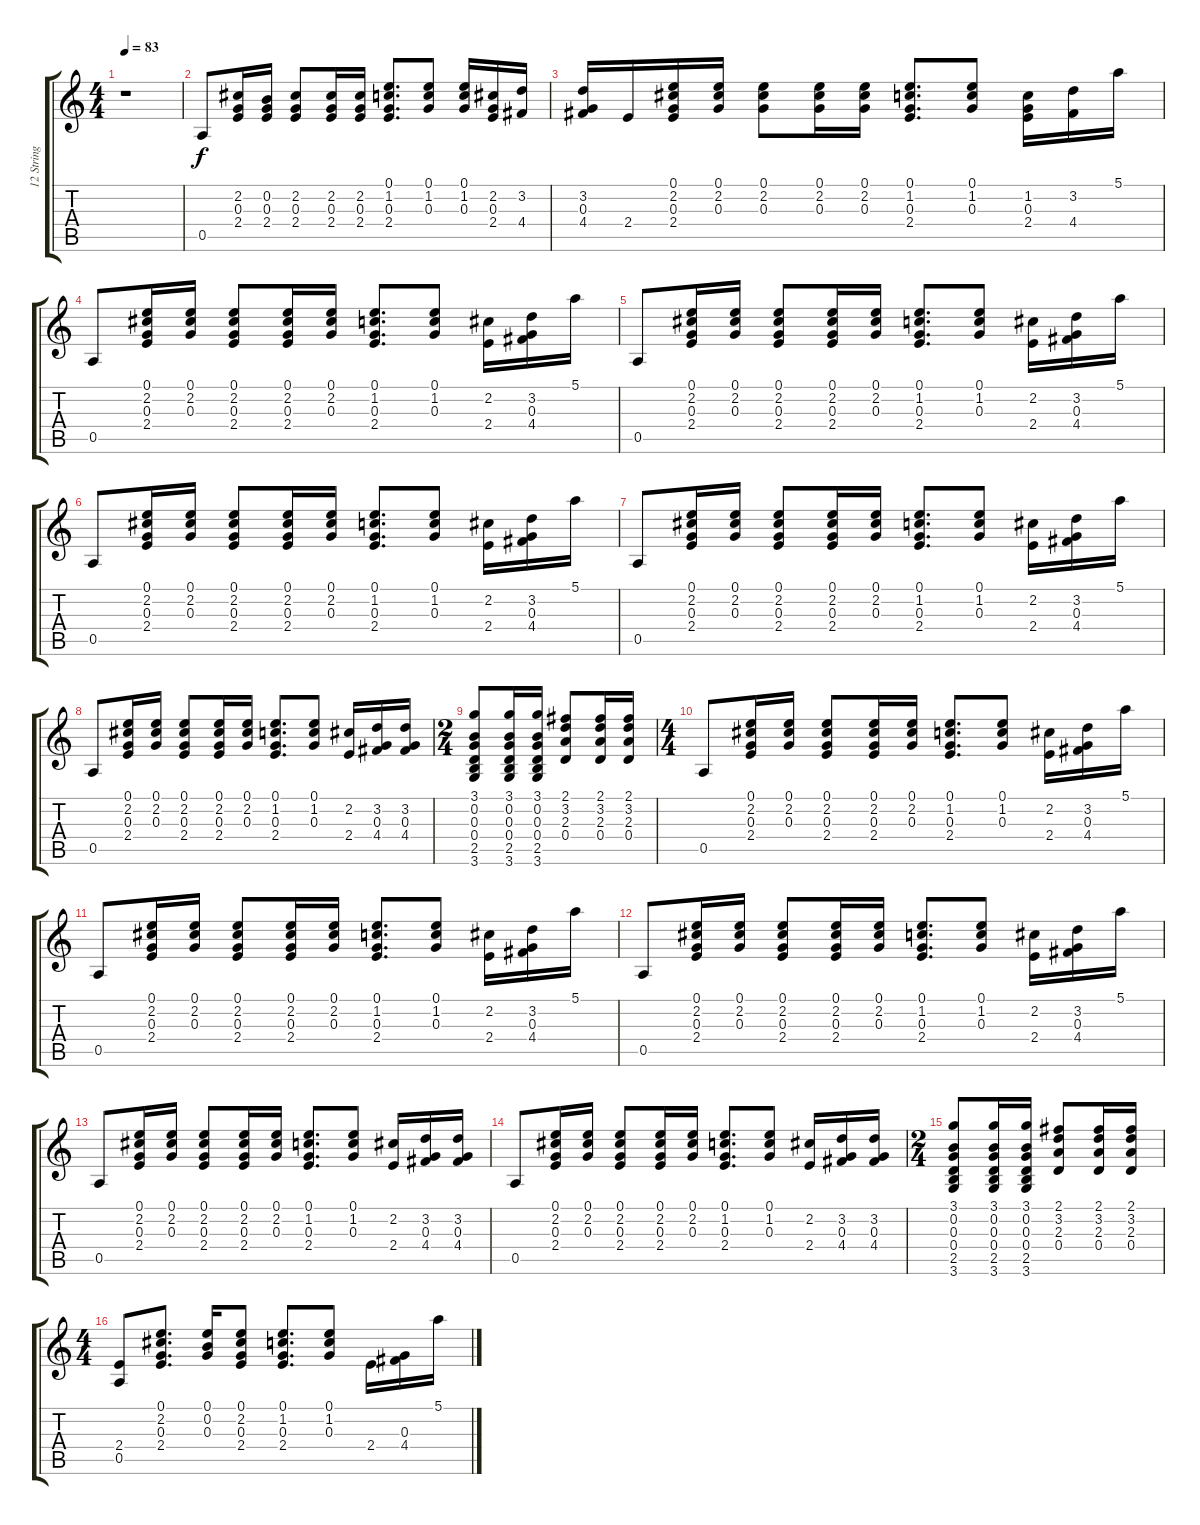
\track ("12 String" "12 String") {instrument acousticguitarsteel}
\staff {score tabs}
\tuning (E4 B3 G3 D3 A2 E2) {hide}
\ts (4 4)
\tempo 83
\clef g2
\ks c
r.1{dy f instrument acousticguitarsteel} |
0.5.8 (2.2 0.3 2.4).16 (0.2 0.3 2.4).16 (2.2 0.3 2.4).8 (2.2 0.3 2.4).16 (2.2 0.3 2.4).16 (0.1 1.2 0.3 2.4).8{d} (0.1 1.2 0.3).8 (0.1 1.2 0.3).16 (2.2 0.3 2.4).16 (3.2 4.4).16 |
(3.2 0.3 4.4).16 2.4.16 (0.1 2.2 0.3 2.4).16 (0.1 2.2 0.3).16 (0.1 2.2 0.3).8 (0.1 2.2 0.3).16 (0.1 2.2 0.3).16 (0.1 1.2 0.3 2.4).8{d} (0.1 1.2 0.3).8 (1.2 0.3 2.4).16 (3.2 4.4).16 5.1.16 |
0.5.8 (0.1 2.2 0.3 2.4).16 (0.1 2.2 0.3).16 (0.1 2.2 0.3 2.4).8 (0.1 2.2 0.3 2.4).16 (0.1 2.2 0.3).16 (0.1 1.2 0.3 2.4).8{d} (0.1 1.2 0.3).8 (2.2 2.4).16 (3.2 0.3 4.4).16 5.1.16 |
0.5.8 (0.1 2.2 0.3 2.4).16 (0.1 2.2 0.3).16 (0.1 2.2 0.3 2.4).8 (0.1 2.2 0.3 2.4).16 (0.1 2.2 0.3).16 (0.1 1.2 0.3 2.4).8{d} (0.1 1.2 0.3).8 (2.2 2.4).16 (3.2 0.3 4.4).16 5.1.16 |
0.5.8 (0.1 2.2 0.3 2.4).16 (0.1 2.2 0.3).16 (0.1 2.2 0.3 2.4).8 (0.1 2.2 0.3 2.4).16 (0.1 2.2 0.3).16 (0.1 1.2 0.3 2.4).8{d} (0.1 1.2 0.3).8 (2.2 2.4).16 (3.2 0.3 4.4).16 5.1.16 |
0.5.8 (0.1 2.2 0.3 2.4).16 (0.1 2.2 0.3).16 (0.1 2.2 0.3 2.4).8 (0.1 2.2 0.3 2.4).16 (0.1 2.2 0.3).16 (0.1 1.2 0.3 2.4).8{d} (0.1 1.2 0.3).8 (2.2 2.4).16 (3.2 0.3 4.4).16 5.1.16 |
0.5.8 (0.1 2.2 0.3 2.4).16 (0.1 2.2 0.3).16 (0.1 2.2 0.3 2.4).8 (0.1 2.2 0.3 2.4).16 (0.1 2.2 0.3).16 (0.1 1.2 0.3 2.4).8{d} (0.1 1.2 0.3).8 (2.2 2.4).16 (3.2 0.3 4.4).16 (3.2 0.3 4.4).16 |
\ts (2 4)
(3.1 0.2 0.3 0.4 2.5 3.6).8 (3.1 0.2 0.3 0.4 2.5 3.6).16 (3.1 0.2 0.3 0.4 2.5 3.6).16 (2.1 3.2 2.3 0.4).8 (2.1 3.2 2.3 0.4).16 (2.1 3.2 2.3 0.4).16 |
\ts (4 4)
0.5.8 (0.1 2.2 0.3 2.4).16 (0.1 2.2 0.3).16 (0.1 2.2 0.3 2.4).8 (0.1 2.2 0.3 2.4).16 (0.1 2.2 0.3).16 (0.1 1.2 0.3 2.4).8{d} (0.1 1.2 0.3).8 (2.2 2.4).16 (3.2 0.3 4.4).16 5.1.16 |
0.5.8 (0.1 2.2 0.3 2.4).16 (0.1 2.2 0.3).16 (0.1 2.2 0.3 2.4).8 (0.1 2.2 0.3 2.4).16 (0.1 2.2 0.3).16 (0.1 1.2 0.3 2.4).8{d} (0.1 1.2 0.3).8 (2.2 2.4).16 (3.2 0.3 4.4).16 5.1.16 |
0.5.8 (0.1 2.2 0.3 2.4).16 (0.1 2.2 0.3).16 (0.1 2.2 0.3 2.4).8 (0.1 2.2 0.3 2.4).16 (0.1 2.2 0.3).16 (0.1 1.2 0.3 2.4).8{d} (0.1 1.2 0.3).8 (2.2 2.4).16 (3.2 0.3 4.4).16 5.1.16 |
0.5.8 (0.1 2.2 0.3 2.4).16 (0.1 2.2 0.3).16 (0.1 2.2 0.3 2.4).8 (0.1 2.2 0.3 2.4).16 (0.1 2.2 0.3).16 (0.1 1.2 0.3 2.4).8{d} (0.1 1.2 0.3).8 (2.2 2.4).16 (3.2 0.3 4.4).16 (3.2 0.3 4.4).16 |
0.5.8 (0.1 2.2 0.3 2.4).16 (0.1 2.2 0.3).16 (0.1 2.2 0.3 2.4).8 (0.1 2.2 0.3 2.4).16 (0.1 2.2 0.3).16 (0.1 1.2 0.3 2.4).8{d} (0.1 1.2 0.3).8 (2.2 2.4).16 (3.2 0.3 4.4).16 (3.2 0.3 4.4).16 |
\ts (2 4)
(3.1 0.2 0.3 0.4 2.5 3.6).8 (3.1 0.2 0.3 0.4 2.5 3.6).16 (3.1 0.2 0.3 0.4 2.5 3.6).16 (2.1 3.2 2.3 0.4).8 (2.1 3.2 2.3 0.4).16 (2.1 3.2 2.3 0.4).16 |
\ts (4 4)
(2.4 0.5).8 (0.1 2.2 0.3 2.4).8{d} (0.1 0.2 0.3).16 (0.1 2.2 0.3 2.4).8 (0.1 1.2 0.3 2.4).8{d} (0.1 1.2 0.3).8 2.4.16 (0.3 4.4).16 5.1.16
